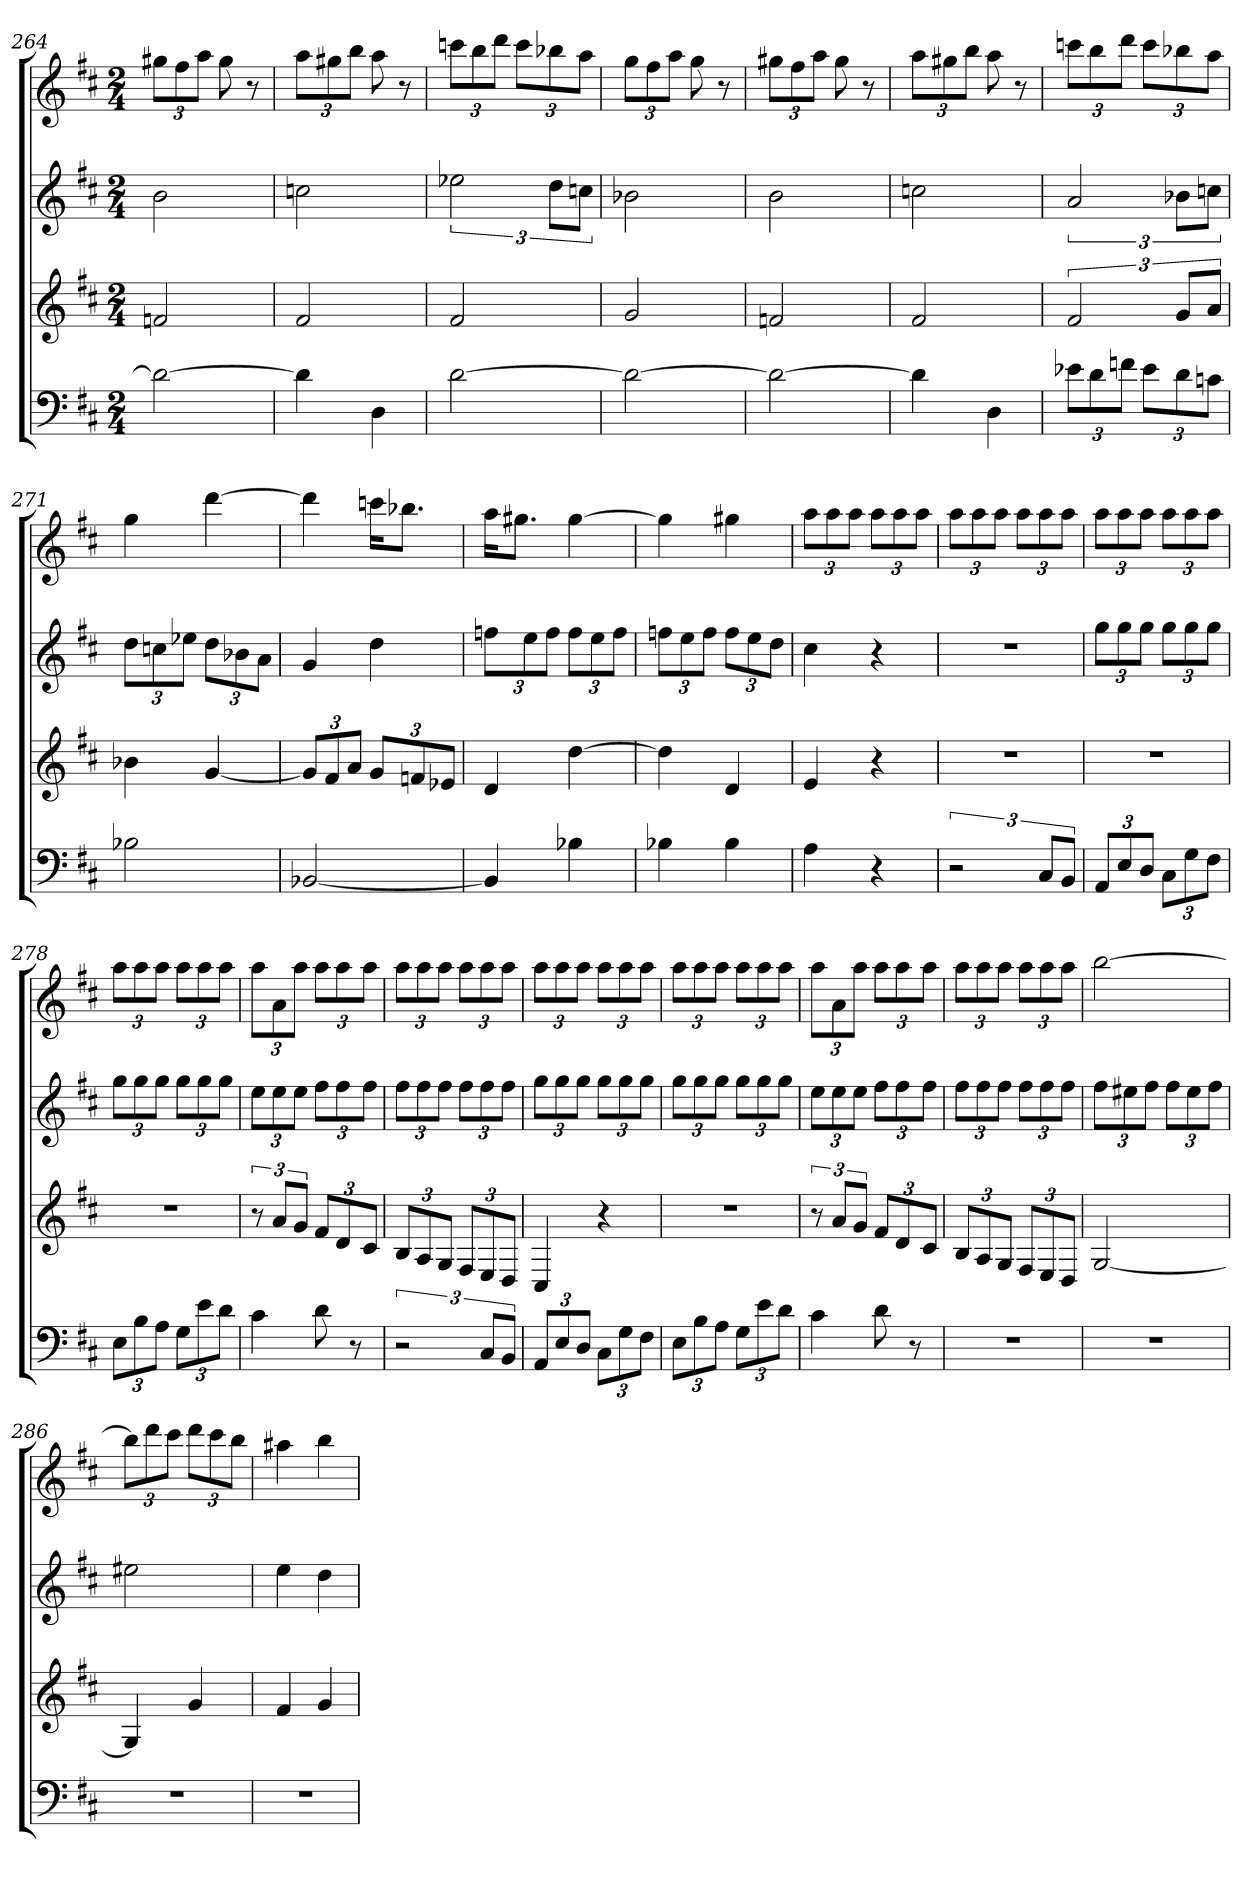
**kern	**kern	**kern	**kern
*part4	*part3	*part2	*part1
*staff4	*staff3	*staff2	*staff1
*k[f#c#]	*k[f#c#]	*k[f#c#]	*k[f#c#]
*D:	*D:	*D:	*D:
*M2/4	*M2/4	*M2/4	*M2/4
=264	=264	=264	=264
2d_	2fn	2b	12gg#XL
.	.	.	12ff#
.	.	.	12aaJ
.	.	.	8gg#
.	.	.	8r
=265	=265	=265	=265
4d]	2f#	2ccn	12aaL
.	.	.	12gg#X
.	.	.	12bbJ
4D	.	.	8aa
.	.	.	8r
=266	=266	=266	=266
[2d	2f#	3ee-X	12cccnL
.	.	.	12bb
.	.	.	12dddJ
.	.	.	12cccL
.	.	12ddL	12bb-X
.	.	12ccnJ	12aaJ
=267	=267	=267	=267
2d_	2g	2b-X	12ggL
.	.	.	12ff#
.	.	.	12aaJ
.	.	.	8gg
.	.	.	8r
=268	=268	=268	=268
2d_	2fn	2b	12gg#XL
.	.	.	12ff#
.	.	.	12aaJ
.	.	.	8gg#
.	.	.	8r
=269	=269	=269	=269
4d]	2f#	2ccn	12aaL
.	.	.	12gg#X
.	.	.	12bbJ
4D	.	.	8aa
.	.	.	8r
=270	=270	=270	=270
12e-XL	3f#	3a	12cccnL
12d	.	.	12bb
12fnJ	.	.	12dddJ
12e-L	.	.	12cccL
12d	12gL	12b-XL	12bb-X
12cnJ	12aJ	12ccnJ	12aaJ
=271	=271	=271	=271
2B-X	4b-X	12ddL	4gg
.	.	12ccn	.
.	.	12ee-XJ	.
.	[4g	12ddL	[4ddd
.	.	12b-X	.
.	.	12aJ	.
=272	=272	=272	=272
[2BB-X	12gL]	4g	4ddd]
.	12f#	.	.
.	12aJ	.	.
.	12gL	4dd	16cccnKL
.	.	.	8.bb-XJ
.	12fn	.	.
.	12e-XJ	.	.
=273	=273	=273	=273
4BB-]	4d	12ffnL	16aaKL
.	.	.	8.gg#XJ
.	.	12ee	.
.	.	12ffJ	.
4B-X	[4dd	12ffL	[4gg#
.	.	12ee	.
.	.	12ffJ	.
=274	=274	=274	=274
4B-X	4dd]	12ffnL	4gg#]
.	.	12ee	.
.	.	12ffJ	.
4B-	4d	12ffL	4gg#X
.	.	12ee	.
.	.	12ddJ	.
=275	=275	=275	=275
4A	4e	4cc#	12aaL
.	.	.	12aa
.	.	.	12aaJ
4r	4r	4r	12aaL
.	.	.	12aa
.	.	.	12aaJ
=276	=276	=276	=276
3r	2r	2r	12aaL
.	.	.	12aa
.	.	.	12aaJ
.	.	.	12aaL
12C#L	.	.	12aa
12BBJ	.	.	12aaJ
=277	=277	=277	=277
12AAL	2r	12ggL	12aaL
12E	.	12gg	12aa
12DJ	.	12ggJ	12aaJ
12C#L	.	12ggL	12aaL
12G	.	12gg	12aa
12F#J	.	12ggJ	12aaJ
=278	=278	=278	=278
12EL	2r	12ggL	12aaL
12B	.	12gg	12aa
12AJ	.	12ggJ	12aaJ
12GL	.	12ggL	12aaL
12e	.	12gg	12aa
12dJ	.	12ggJ	12aaJ
=279	=279	=279	=279
4c#	12r	12eeL	12aaL
.	12aL	12ee	12a
.	12gJ	12eeJ	12aaJ
8d	12f#L	12ff#L	12aaL
.	12d	12ff#	12aa
8r	.	.	.
.	12c#J	12ff#J	12aaJ
=280	=280	=280	=280
3r	12BL	12ff#L	12aaL
.	12A	12ff#	12aa
.	12GJ	12ff#J	12aaJ
.	12F#L	12ff#L	12aaL
12C#L	12E	12ff#	12aa
12BBJ	12DJ	12ff#J	12aaJ
=281	=281	=281	=281
12AAL	4C#	12ggL	12aaL
12E	.	12gg	12aa
12DJ	.	12ggJ	12aaJ
12C#L	4r	12ggL	12aaL
12G	.	12gg	12aa
12F#J	.	12ggJ	12aaJ
=282	=282	=282	=282
12EL	2r	12ggL	12aaL
12B	.	12gg	12aa
12AJ	.	12ggJ	12aaJ
12GL	.	12ggL	12aaL
12e	.	12gg	12aa
12dJ	.	12ggJ	12aaJ
=283	=283	=283	=283
4c#	12r	12eeL	12aaL
.	12aL	12ee	12a
.	12gJ	12eeJ	12aaJ
8d	12f#L	12ff#L	12aaL
.	12d	12ff#	12aa
8r	.	.	.
.	12c#J	12ff#J	12aaJ
=284	=284	=284	=284
2r	12BL	12ff#L	12aaL
.	12A	12ff#	12aa
.	12GJ	12ff#J	12aaJ
.	12F#L	12ff#L	12aaL
.	12E	12ff#	12aa
.	12DJ	12ff#J	12aaJ
=285	=285	=285	=285
2r	[2G	12ff#L	[2bb
.	.	12ee#X	.
.	.	12ff#J	.
.	.	12ff#L	.
.	.	12ee#	.
.	.	12ff#J	.
=286	=286	=286	=286
2r	4G]	2ee#X	12bbL]
.	.	.	12ddd
.	.	.	12ccc#J
.	4g	.	12dddL
.	.	.	12ccc#
.	.	.	12bbJ
=287	=287	=287	=287
2r	4f#	4ee	4aa#X
.	4g	4dd	4bb
=	=	=	=
*-	*-	*-	*-
